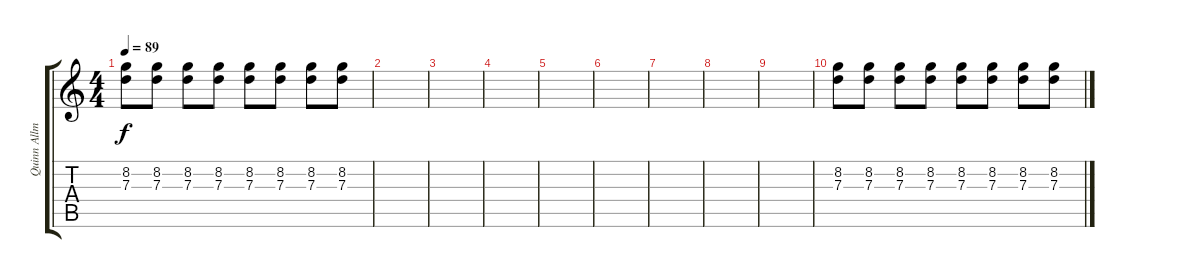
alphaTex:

\track ("Quinn Allman - Guitar 1" "Quinn Allm") {instrument electricguitarjazz}
\staff {score tabs}
\tuning (E4 B3 G3 D3 A2 E2) {hide}
\ts (4 4)
\tempo 89
\clef g2
\ks c
(8.2 7.3).8{dy f} (8.2 7.3).8 (8.2 7.3).8 (8.2 7.3).8 (8.2 7.3).8 (8.2 7.3).8 (8.2 7.3).8 (8.2 7.3).8 |
|
|
|
|
|
|
|
|
(8.2 7.3).8 (8.2 7.3).8 (8.2 7.3).8 (8.2 7.3).8 (8.2 7.3).8 (8.2 7.3).8 (8.2 7.3).8 (8.2 7.3).8
